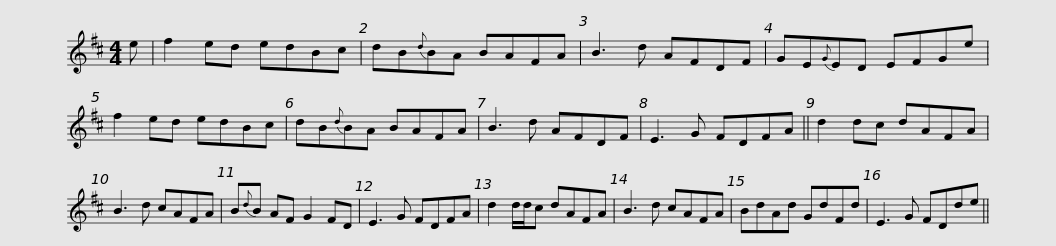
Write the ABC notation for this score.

X:1
L:1/8
M:4/4
I:linebreak $
K:D
V:1 treble
V:1
 e | f2 ed edBc | dB{d}BA BAFA | B3 d AFDF | GE{G}ED EFGe | %5
 f2 ed edBc |$ dB{d}BA BAFA | B3 d AFDF | E3 G FDFA || d2 dc dAFA | %10
 B3 d cAFA | B{d}B AF G2 FD |$ E3 G FDFA | d2 d/d/c dAFA | B3 d cAFA | %15
 BdAd GdFd | E3 G FDde || %17
